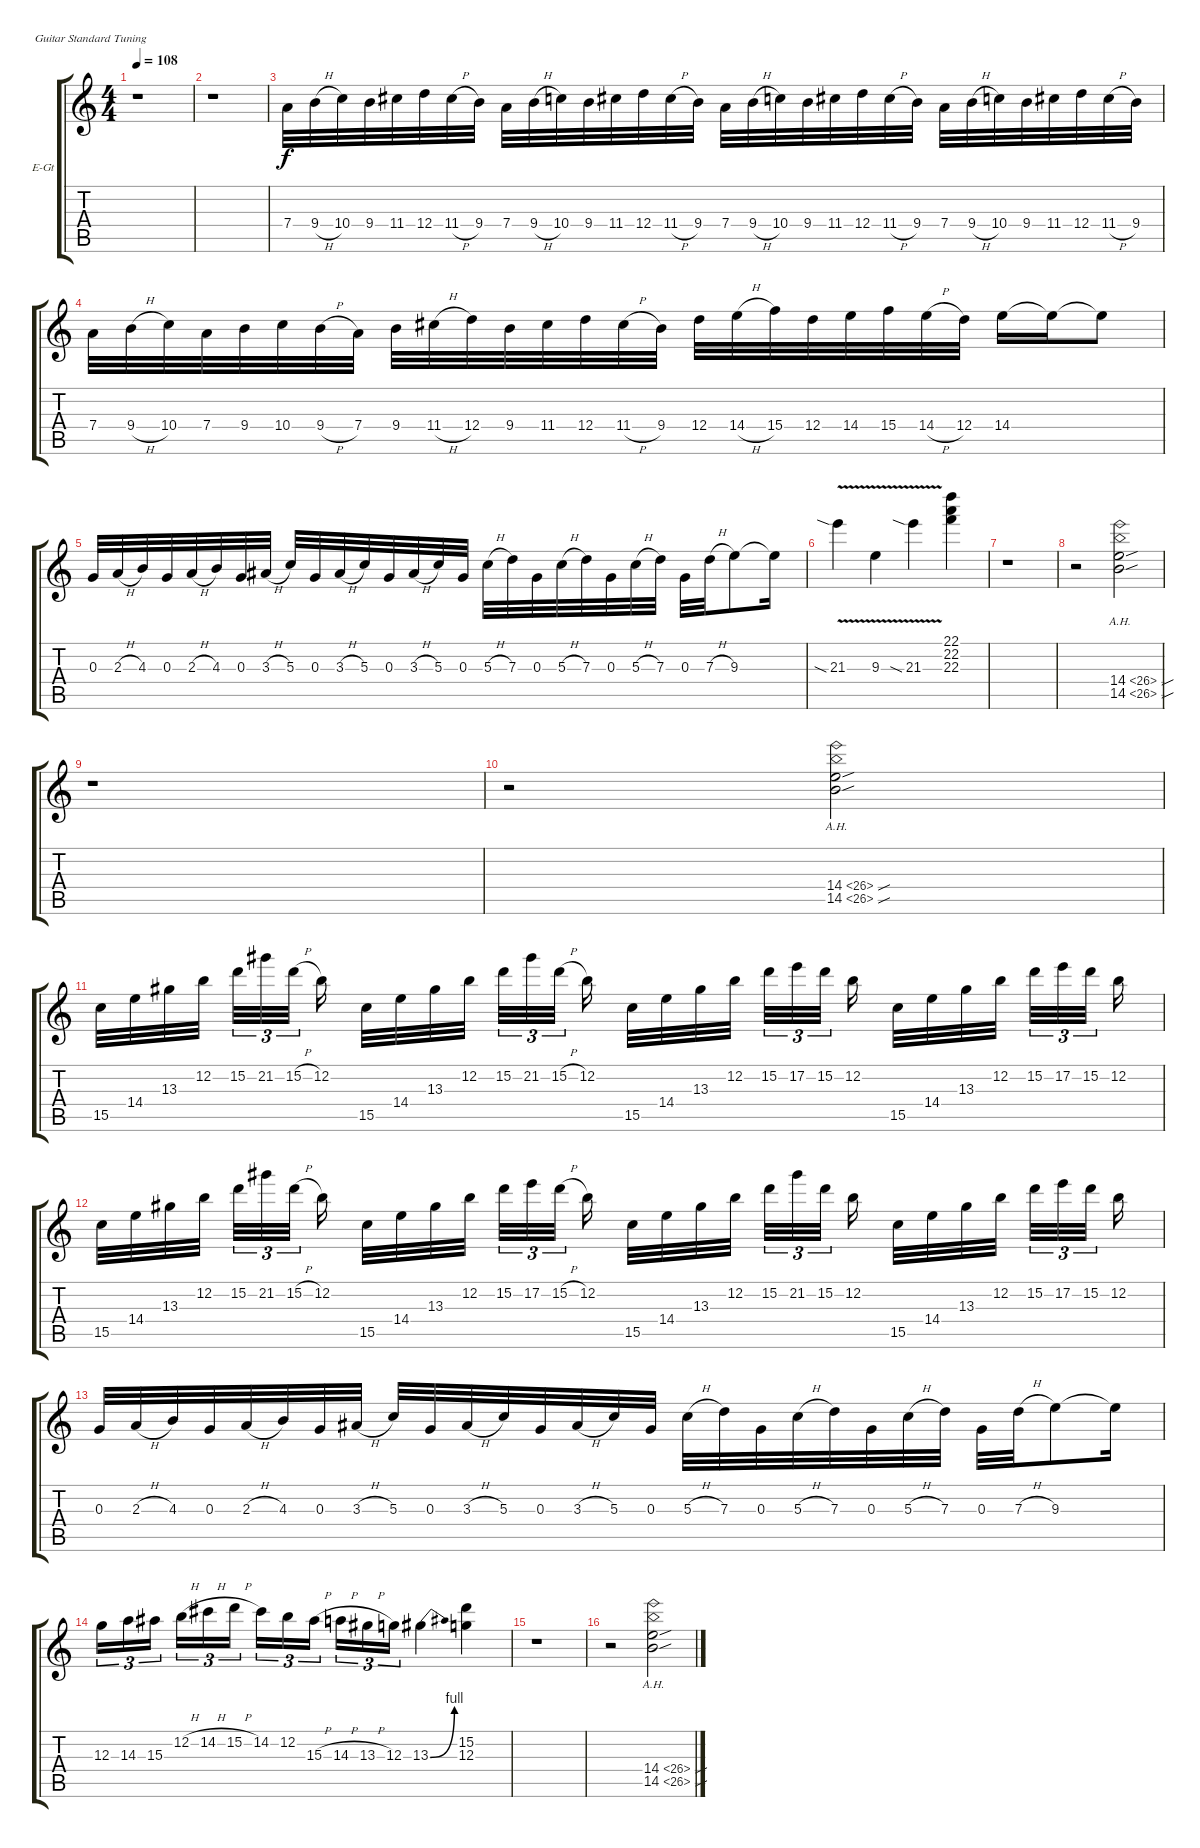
\bracketExtendMode groupsimilarinstruments
\firstSystemTrackNameOrientation horizontal
\otherSystemsTrackNameOrientation horizontal
\track ("J5 Lead" "E-Gt") {instrument overdrivenguitar}
\staff {score tabs}
\tuning (E4 B3 G3 D3 A2 E2)
\ts (4 4)
\tempo 108
\clef g2
\ks c
r.1{dy f} |
r.1 |
7.4.32 9.4{h}.32 10.4.32 9.4.32 11.4.32 12.4.32 11.4{h}.32 9.4.32 7.4.32 9.4{h}.32 10.4.32 9.4.32 11.4.32 12.4.32 11.4{h}.32 9.4.32 7.4.32 9.4{h}.32 10.4.32 9.4.32 11.4.32 12.4.32 11.4{h}.32 9.4.32 7.4.32 9.4{h}.32 10.4.32 9.4.32 11.4.32 12.4.32 11.4{h}.32 9.4.32 |
7.4.32 9.4{h}.32 10.4.32 7.4.32 9.4.32 10.4.32 9.4{h}.32 7.4.32 9.4.32 11.4{h}.32 12.4.32 9.4.32 11.4.32 12.4.32 11.4{h}.32 9.4.32 12.4.32 14.4{h}.32 15.4.32 12.4.32 14.4.32 15.4.32 14.4{h}.32 12.4.32 14.4.16 14.4{t}.16 14.4{t}.8 |
0.3.32 2.3{h}.32 4.3.32 0.3.32 2.3{h}.32 4.3.32 0.3.32 3.3{h}.32 5.3.32 0.3.32 3.3{h}.32 5.3.32 0.3.32 3.3{h}.32 5.3.32 0.3.32 5.3{h}.32 7.3.32 0.3.32 5.3{h}.32 7.3.32 0.3.32 5.3{h}.32 7.3.32 0.3.32 7.3{h}.32 9.3.8 9.3{t}.16 |
21.3{v sia}.4 9.3{v}.4 21.3{v sia}.4 (22.3 22.2 22.1).4 |
r.1 |
r.2 (14.4{ah 12 sou} 14.5{ah 12 sou}).2 |
r.1 |
r.2 (14.4{ah 12 sou} 14.5{ah 12 sou}).2 |
15.5.32 14.4.32 13.3.32 12.2.32 15.2.32{tu (3 2)} 21.2.32{tu (3 2)} 15.2{h}.32{tu (3 2)} 12.2.16 15.5.32 14.4.32 13.3.32 12.2.32 15.2.32{tu (3 2)} 21.2.32{tu (3 2)} 15.2{h}.32{tu (3 2)} 12.2.16 15.5.32 14.4.32 13.3.32 12.2.32 15.2.32{tu (3 2)} 17.2.32{tu (3 2)} 15.2.32{tu (3 2)} 12.2.16 15.5.32 14.4.32 13.3.32 12.2.32 15.2.32{tu (3 2)} 17.2.32{tu (3 2)} 15.2.32{tu (3 2)} 12.2.16 |
15.5.32 14.4.32 13.3.32 12.2.32 15.2.32{tu (3 2)} 21.2.32{tu (3 2)} 15.2{h}.32{tu (3 2)} 12.2.16 15.5.32 14.4.32 13.3.32 12.2.32 15.2.32{tu (3 2)} 17.2.32{tu (3 2)} 15.2{h}.32{tu (3 2)} 12.2.16 15.5.32 14.4.32 13.3.32 12.2.32 15.2.32{tu (3 2)} 21.2.32{tu (3 2)} 15.2.32{tu (3 2)} 12.2.16 15.5.32 14.4.32 13.3.32 12.2.32 15.2.32{tu (3 2)} 17.2.32{tu (3 2)} 15.2.32{tu (3 2)} 12.2.16 |
0.3.32 2.3{h}.32 4.3.32 0.3.32 2.3{h}.32 4.3.32 0.3.32 3.3{h}.32 5.3.32 0.3.32 3.3{h}.32 5.3.32 0.3.32 3.3{h}.32 5.3.32 0.3.32 5.3{h}.32 7.3.32 0.3.32 5.3{h}.32 7.3.32 0.3.32 5.3{h}.32 7.3.32 0.3.32 7.3{h}.32 9.3.8 9.3{t}.16 |
12.3.16{tu (3 2)} 14.3.16{tu (3 2)} 15.3.16{tu (3 2)} 12.2{h}.16{tu (3 2)} 14.2{h}.16{tu (3 2)} 15.2{h}.16{tu (3 2)} 14.2.16{tu (3 2)} 12.2.16{tu (3 2)} 15.3{h}.16{tu (3 2)} 14.3{h}.16{tu (3 2)} 13.3{h}.16{tu (3 2)} 12.3.16{tu (3 2)} 13.3{be (bend 0 0 15 4)}.4 (15.2 12.3).4 |
r.1 |
r.2 (14.4{ah 12 sou} 14.5{ah 12 sou}).2
